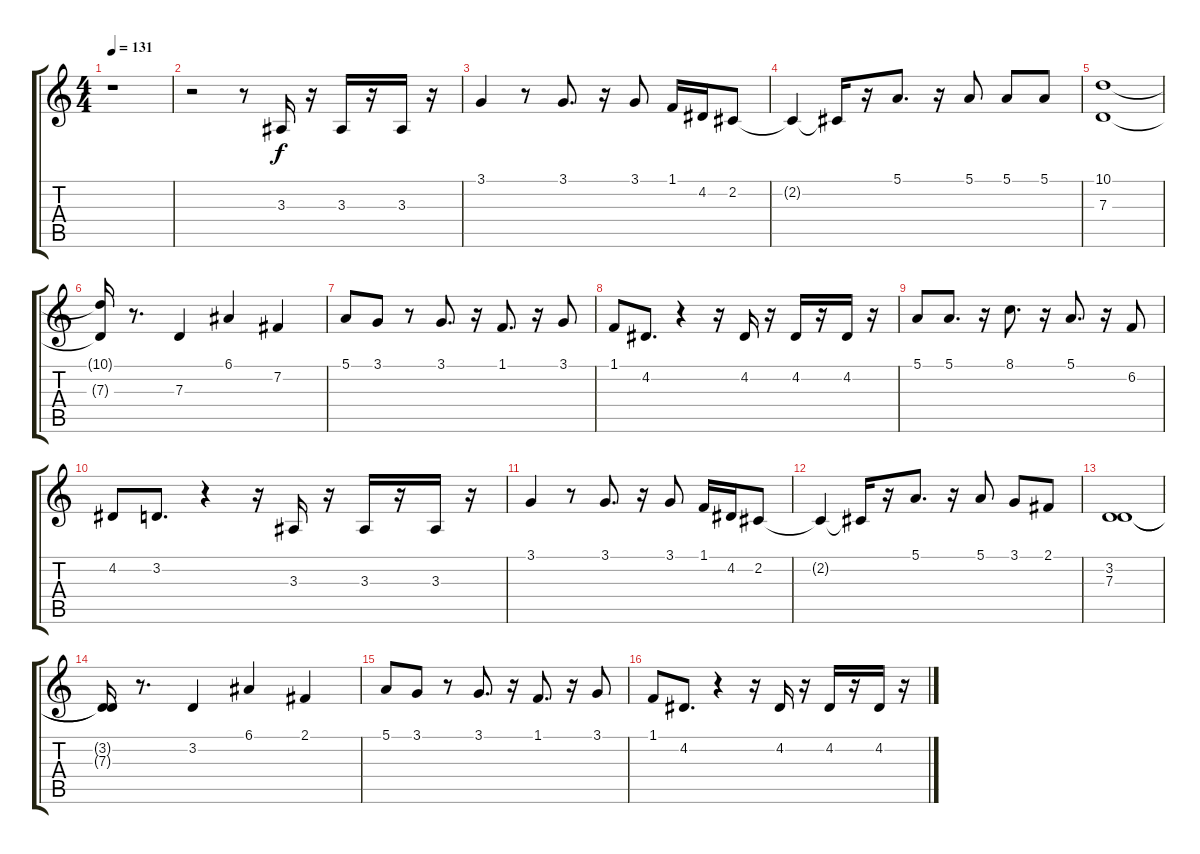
\track "" {instrument voiceoohs}
\staff {score tabs}
\tuning (E4 B3 G3 D3 A2 E2) {hide}
\ts (4 4)
\tempo 131
\clef g2
\ks c
r.1{dy f} |
r.2 r.8 3.3.16 r.16 3.3.16 r.16 3.3.16 r.16 |
3.1.4 r.8 3.1.8{d} r.16 3.1.8 1.1.16 4.2.16 2.2.8 |
2.2{t}.4 2.2{t}.16 r.16 5.1.8{d} r.16 5.1.8 5.1.8 5.1.8 |
(10.1 7.3).1 |
(10.1{t} 7.3{t}).16 r.8{d} 7.3.4 6.1.4 7.2.4 |
5.1.8 3.1.8 r.8 3.1.8{d} r.16 1.1.8{d} r.16 3.1.8 |
1.1.8 4.2.8{d} r.4 r.16 4.2.16 r.16 4.2.16 r.16 4.2.16 r.16 |
5.1.8 5.1.8{d} r.16 8.1.8{d} r.16 5.1.8{d} r.16 6.2.8 |
4.2.8 3.2.8{d} r.4 r.16 3.3.16 r.16 3.3.16 r.16 3.3.16 r.16 |
3.1.4 r.8 3.1.8{d} r.16 3.1.8 1.1.16 4.2.16 2.2.8 |
2.2{t}.4 2.2{t}.16 r.16 5.1.8{d} r.16 5.1.8 3.1.8 2.1.8 |
(3.2 7.3).1 |
(3.2{t} 7.3{t}).16 r.8{d} 3.2.4 6.1.4 2.1.4 |
5.1.8 3.1.8 r.8 3.1.8{d} r.16 1.1.8{d} r.16 3.1.8 |
1.1.8 4.2.8{d} r.4 r.16 4.2.16 r.16 4.2.16 r.16 4.2.16 r.16
